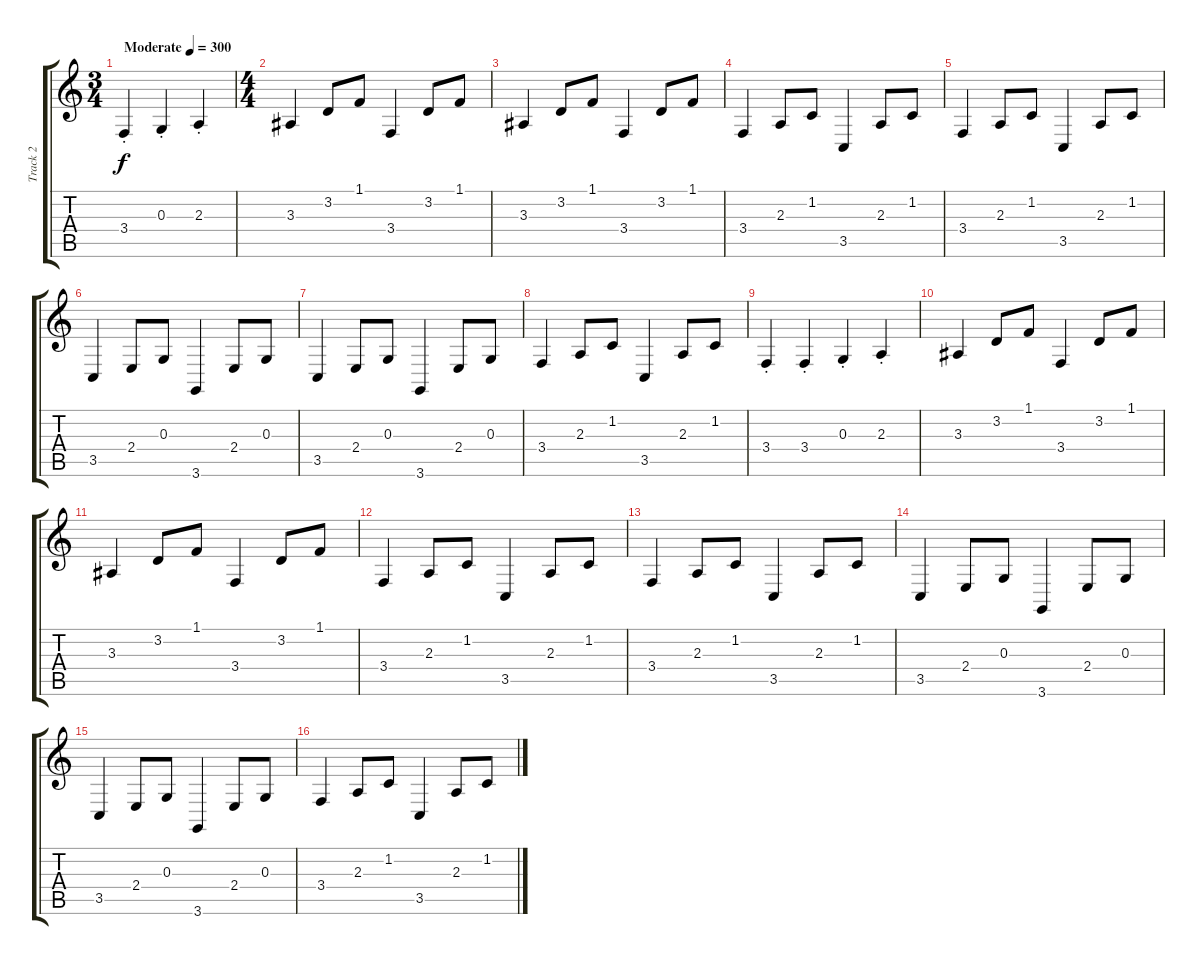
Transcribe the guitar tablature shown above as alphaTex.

\track ("Track 2" "Track 2") {instrument vibraphone}
\staff {score tabs}
\tuning (E4 B3 G3 D3 A2 E2) {hide}
\ts (3 4)
\tempo (300 "Moderate")
\clef g2
\ks c
3.4{st}.4{dy f instrument vibraphone} 0.3{st}.4 2.3{st}.4 |
\ts (4 4)
3.3.4 3.2.8 1.1.8 3.4.4 3.2.8 1.1.8 |
3.3.4 3.2.8 1.1.8 3.4.4 3.2.8 1.1.8 |
3.4.4 2.3.8 1.2.8 3.5.4 2.3.8 1.2.8 |
3.4.4 2.3.8 1.2.8 3.5.4 2.3.8 1.2.8 |
3.5.4 2.4.8 0.3.8 3.6.4 2.4.8 0.3.8 |
3.5.4 2.4.8 0.3.8 3.6.4 2.4.8 0.3.8 |
3.4.4 2.3.8 1.2.8 3.5.4 2.3.8 1.2.8 |
3.4{st}.4 3.4{st}.4 0.3{st}.4 2.3{st}.4 |
3.3.4 3.2.8 1.1.8 3.4.4 3.2.8 1.1.8 |
3.3.4 3.2.8 1.1.8 3.4.4 3.2.8 1.1.8 |
3.4.4 2.3.8 1.2.8 3.5.4 2.3.8 1.2.8 |
3.4.4 2.3.8 1.2.8 3.5.4 2.3.8 1.2.8 |
3.5.4 2.4.8 0.3.8 3.6.4 2.4.8 0.3.8 |
3.5.4 2.4.8 0.3.8 3.6.4 2.4.8 0.3.8 |
3.4.4 2.3.8 1.2.8 3.5.4 2.3.8 1.2.8
